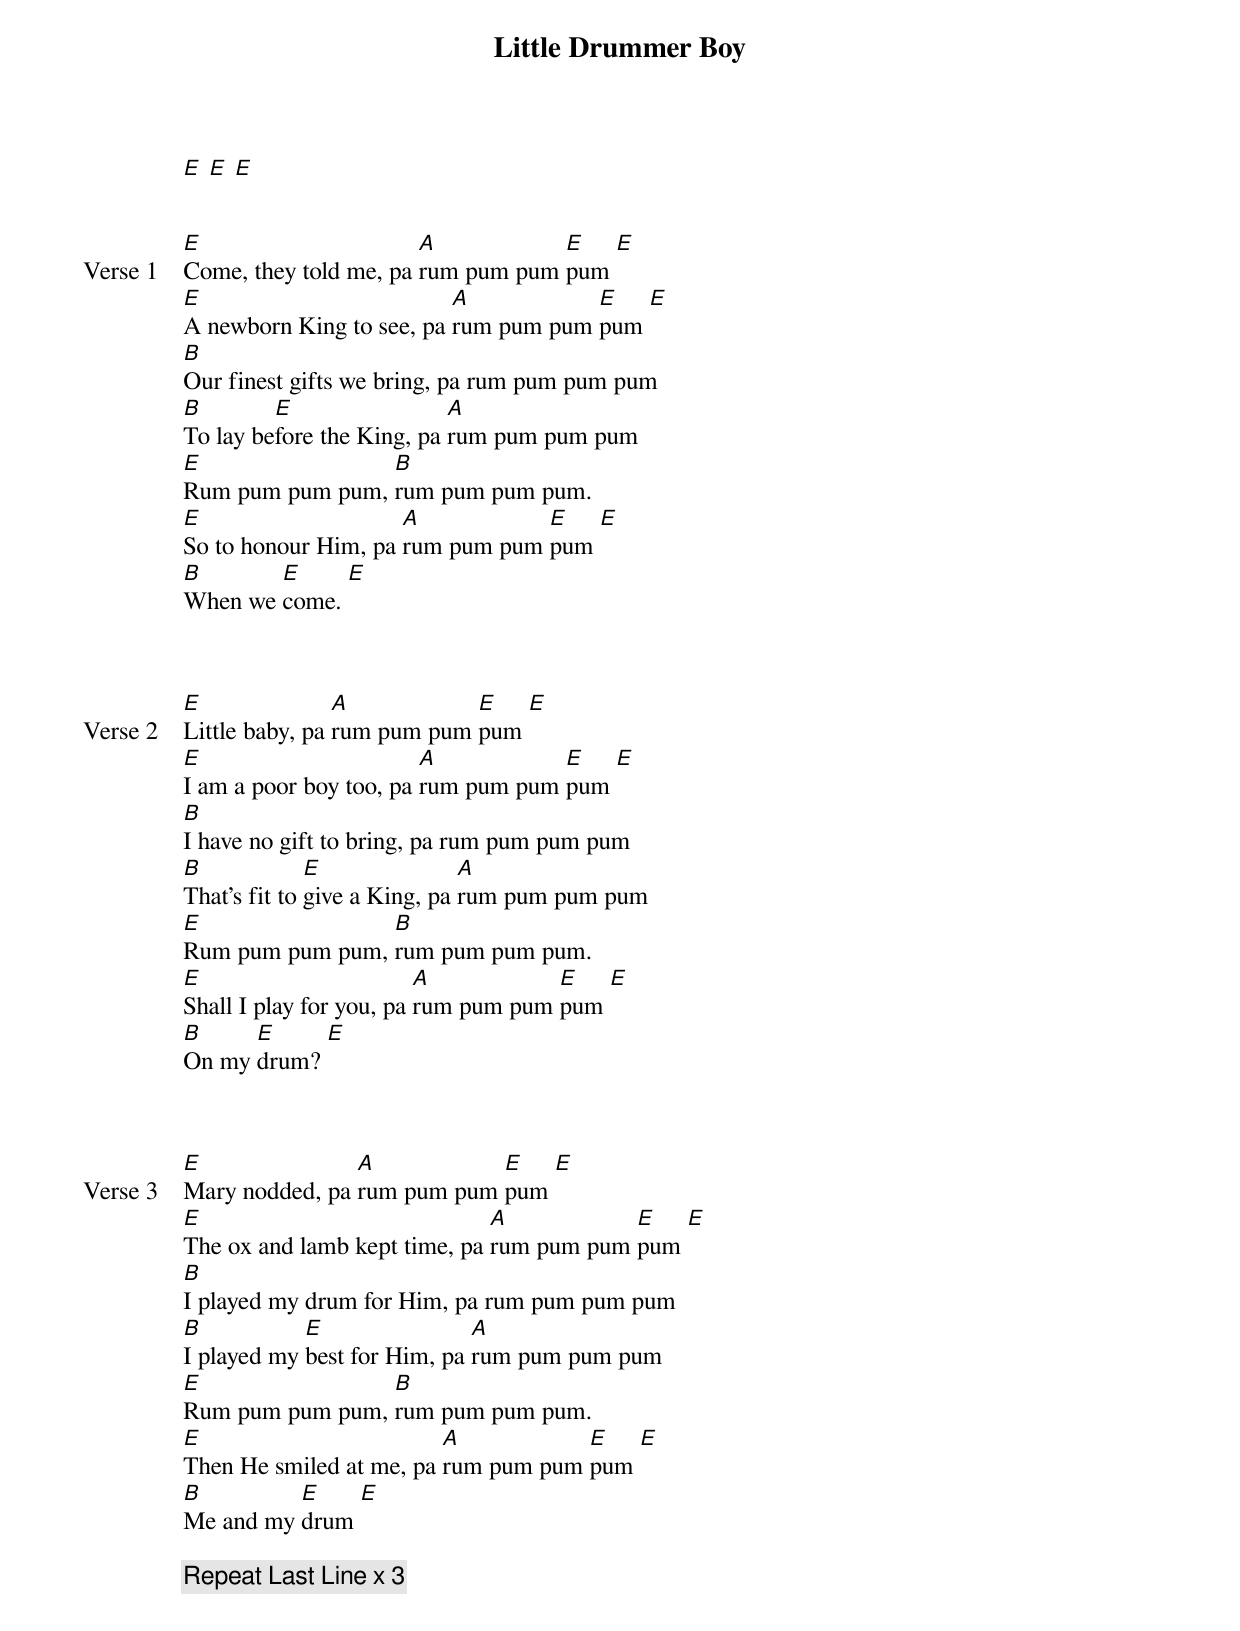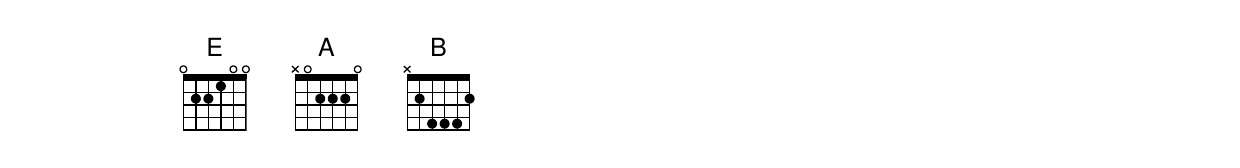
{title: Little Drummer Boy}
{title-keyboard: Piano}

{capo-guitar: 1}
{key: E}
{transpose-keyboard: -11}

[E] [E] [E]

{start_of_verse label="Verse 1"}

[E]Come, they told me, pa [A]rum pum pum [E]pum [E]
[E]A newborn King to see, pa [A]rum pum pum [E]pum [E]
[B]Our finest gifts we bring, pa rum pum pum pum
[B]To lay be[E]fore the King, pa [A]rum pum pum pum
[E]Rum pum pum pum, [B]rum pum pum pum.
[E]So to honour Him, pa [A]rum pum pum [E]pum [E]
[B]When we [E]come. [E]

{end_of_verse}

{start_of_verse label="Verse 2"}

[E]Little baby, pa [A]rum pum pum [E]pum [E]
[E]I am a poor boy too, pa [A]rum pum pum [E]pum [E]
[B]I have no gift to bring, pa rum pum pum pum
[B]That’s fit to [E]give a King, pa [A]rum pum pum pum
[E]Rum pum pum pum, [B]rum pum pum pum.
[E]Shall I play for you, pa [A]rum pum pum [E]pum [E]
[B]On my [E]drum? [E]

{end_of_verse}

{start_of_verse label="Verse 3"}

[E]Mary nodded, pa [A]rum pum pum [E]pum [E]
[E]The ox and lamb kept time, pa [A]rum pum pum [E]pum [E]
[B]I played my drum for Him, pa rum pum pum pum
[B]I played my [E]best for Him, pa [A]rum pum pum pum
[E]Rum pum pum pum, [B]rum pum pum pum.
[E]Then He smiled at me, pa [A]rum pum pum [E]pum [E]
[B]Me and my [E]drum [E]

{comment: Repeat Last Line x 3}

{end_of_verse}
